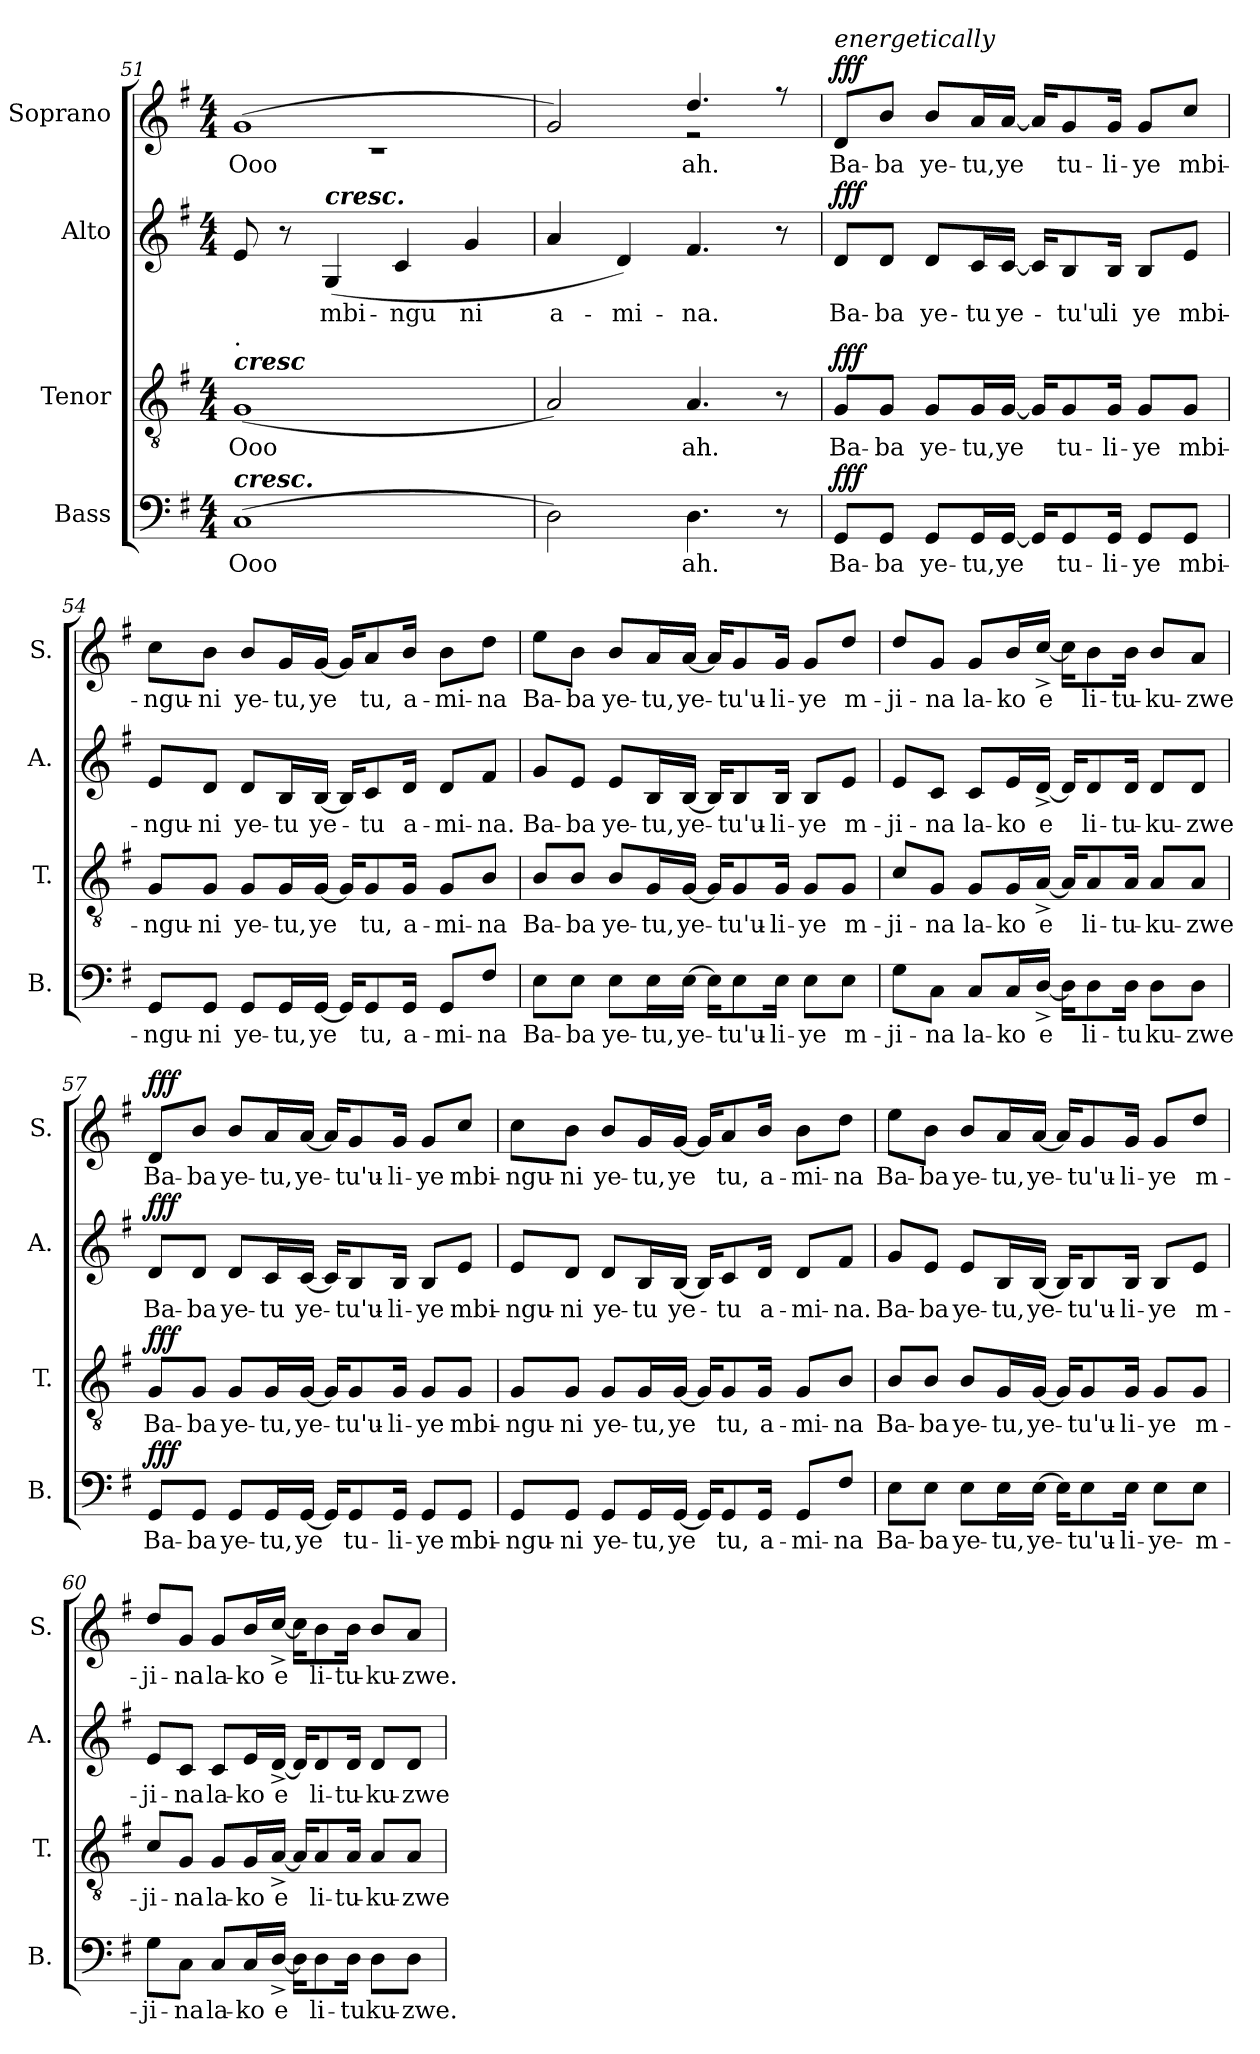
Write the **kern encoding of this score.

**kern	**text	**dynam	**kern	**text	**dynam	**kern	**text	**dynam	**kern	**text	**dynam
*part4	*part4	*part4	*part3	*part3	*part3	*part2	*part2	*part2	*part1	*part1	*part1
*staff4	*staff4	*staff4	*staff3	*staff3	*staff3	*staff2	*staff2	*staff2	*staff1	*staff1	*staff1
*I"Bass	*	*	*I"Tenor	*	*	*I"Alto	*	*	*I"Soprano	*	*
*I'B.	*	*	*I'T.	*	*	*I'A.	*	*	*I'S.	*	*
*clefF4	*	*	*clefGv2	*	*	*clefG2	*	*	*clefG2	*	*
*k[f#]	*	*	*k[f#]	*	*	*k[f#]	*	*	*k[f#]	*	*
*M4/4	*	*	*M4/4	*	*	*M4/4	*	*	*M4/4	*	*
=51	=51	=51	=51	=51	=51	=51	=51	=51	=51	=51	=51
!	!	!	!	!	!	!	!	!	!LO:TX:a:Bi:t=cresc.	!	!
!	!	!	!LO:TX:a:Bi:t=cresc	!	!	!	!	!	!	!	!
!	!	!	!LO:TX:a:t=.	!	!	!	!	!	!	!	!
!LO:TX:a:Bi:t=cresc.	!	!	!	!	!	!	!	!	!	!	!
!	!LO:LY:b	!	!	!LO:LY:b	!	!	!	!	!	!LO:LY:b	!
*	*	*	*	*	*	*	*	*	*^	*	*
(1C	Ooo	.	(1G	Ooo	.	8e/	.	.	(1g	1r	Ooo	.
.	.	.	.	.	.	8r	.	.	.	.	.	.
!	!	!	!	!	!	!LO:TX:a:Bi:t=cresc.	!	!	!	!	!	!
!	!	!	!	!	!	!	!LO:LY:b	!	!	!	!	!
.	.	.	.	.	.	(4G/	mbi-	.	.	.	.	.
!	!	!	!	!	!	!	!LO:LY:b	!	!	!	!	!
.	.	.	.	.	.	4c/	-ngu	.	.	.	.	.
!	!	!	!	!	!	!	!LO:LY:b	!	!	!	!	!
.	.	.	.	.	.	4g/	ni	.	.	.	.	.
=52	=52	=52	=52	=52	=52	=52	=52	=52	=52	=52	=52	=52
!	!	!	!	!	!	!	!LO:LY:b	!	!	!	!	!
2D\)	.	.	2A/)	.	.	4a/	a-	.	2g/)	2ryy	.	.
!	!	!	!	!	!	!	!LO:LY:b	!	!	!	!	!
.	.	.	.	.	.	4d/)	-mi-	.	.	.	.	.
!	!LO:LY:b	!	!	!LO:LY:b	!	!	!LO:LY:b	!	!	!	!LO:LY:b	!
4.D\	ah.	.	4.A/	ah.	.	4.f#/	-na.	.	4.dd/	2r	ah.	.
8r	.	.	8r	.	.	8r	.	.	8r	.	.	.
*	*	*	*	*	*	*	*	*	*v	*v	*	*
!!LO:LB:g=z
=53	=53	=53	=53	=53	=53	=53	=53	=53	=53	=53	=53
!	!	!	!	!	!	!	!	!	!LO:TX:a:i:t=energetically	!	!
!	!LO:LY:b	!LO:DY:a	!	!LO:LY:b	!LO:DY:a	!	!LO:LY:b	!LO:DY:a	!	!LO:LY:b	!LO:DY:a
8GG/L	Ba-	fff	8G/L	Ba-	fff	8d/L	Ba-	fff	8d/L	Ba-	fff
!	!LO:LY:b	!	!	!LO:LY:b	!	!	!LO:LY:b	!	!	!LO:LY:b	!
8GG/J	-ba	.	8G/J	-ba	.	8d/J	-ba	.	8b/J	-ba	.
!	!LO:LY:b	!	!	!LO:LY:b	!	!	!LO:LY:b	!	!	!LO:LY:b	!
8GG/L	ye-	.	8G/L	ye-	.	8d/L	ye-	.	8b/L	ye-	.
!	!LO:LY:b	!	!	!LO:LY:b	!	!	!LO:LY:b	!	!	!LO:LY:b	!
16GG/L	-tu,	.	16G/L	-tu,	.	16c/L	-tu	.	16a/L	-tu,	.
!	!LO:LY:b	!	!	!LO:LY:b	!	!	!LO:LY:b	!	!	!LO:LY:b	!
[16GG/JJ	-ye	.	[16G/JJ	-ye	.	[16c/JJ	ye-	.	[16a/JJ	-ye	.
16GG/KL]	.	.	16G/KL]	.	.	16c/KL]	.	.	16a/KL]	.	.
!	!LO:LY:b	!	!	!LO:LY:b	!	!	!LO:LY:b	!	!	!LO:LY:b	!
8GG/	-tu-	.	8G/	-tu-	.	8B/	-tu'u	.	8g/	-tu-	.
!	!LO:LY:b	!	!	!LO:LY:b	!	!	!LO:LY:b	!	!	!LO:LY:b	!
16GG/Jk	-li-	.	16G/Jk	-li-	.	16B/Jk	li	.	16g/Jk	-li-	.
!	!LO:LY:b	!	!	!LO:LY:b	!	!	!LO:LY:b	!	!	!LO:LY:b	!
8GG/L	-ye	.	8G/L	-ye	.	8B/L	ye	.	8g/L	-ye	.
!	!LO:LY:b	!	!	!LO:LY:b	!	!	!LO:LY:b	!	!	!LO:LY:b	!
8GG/J	mbi-	.	8G/J	mbi-	.	8e/J	mbi-	.	8cc/J	mbi-	.
=54	=54	=54	=54	=54	=54	=54	=54	=54	=54	=54	=54
!	!LO:LY:b	!	!	!LO:LY:b	!	!	!LO:LY:b	!	!	!LO:LY:b	!
8GG/L	-ngu-	.	8G/L	ngu-	.	8e/L	-ngu-	.	8cc\L	ngu-	.
!	!LO:LY:b	!	!	!LO:LY:b	!	!	!LO:LY:b	!	!	!LO:LY:b	!
8GG/J	-ni	.	8G/J	-ni	.	8d/J	-ni	.	8b\J	-ni	.
!	!LO:LY:b	!	!	!LO:LY:b	!	!	!LO:LY:b	!	!	!LO:LY:b	!
8GG/L	ye-	.	8G/L	ye-	.	8d/L	ye-	.	8b/L	ye-	.
!	!LO:LY:b	!	!	!LO:LY:b	!	!	!LO:LY:b	!	!	!LO:LY:b	!
16GG/L	-tu,	.	16G/L	-tu,	.	16B/L	-tu	.	16g/L	-tu,	.
!	!LO:LY:b	!	!	!LO:LY:b	!	!	!LO:LY:b	!	!	!LO:LY:b	!
[16GG/JJ	ye	.	[16G/JJ	ye	.	[16B/JJ	ye-	.	[16g/JJ	ye	.
16GG/KL]	.	.	16G/KL]	.	.	16B/KL]	.	.	16g/KL]	.	.
!	!LO:LY:b	!	!	!LO:LY:b	!	!	!LO:LY:b	!	!	!LO:LY:b	!
8GG/	tu,	.	8G/	tu,	.	8c/	-tu	.	8a/	tu,	.
!	!LO:LY:b	!	!	!LO:LY:b	!	!	!LO:LY:b	!	!	!LO:LY:b	!
16GG/Jk	a-	.	16G/Jk	a-	.	16d/Jk	a-	.	16b/Jk	a-	.
!	!LO:LY:b	!	!	!LO:LY:b	!	!	!LO:LY:b	!	!	!LO:LY:b	!
8GG/L	-mi-	.	8G/L	-mi-	.	8d/L	-mi-	.	8b\L	-mi-	.
!	!LO:LY:b	!	!	!LO:LY:b	!	!	!LO:LY:b	!	!	!LO:LY:b	!
8F#/J	-na	.	8B/J	-na	.	8f#/J	-na.	.	8dd\J	-na	.
=55	=55	=55	=55	=55	=55	=55	=55	=55	=55	=55	=55
!	!LO:LY:b	!	!	!LO:LY:b	!	!	!LO:LY:b	!	!	!LO:LY:b	!
8E\L	Ba-	.	8B/L	Ba-	.	8g/L	Ba-	.	8ee\L	Ba-	.
!	!LO:LY:b	!	!	!LO:LY:b	!	!	!LO:LY:b	!	!	!LO:LY:b	!
8E\J	-ba	.	8B/J	-ba	.	8e/J	-ba	.	8b\J	-ba	.
!	!LO:LY:b	!	!	!LO:LY:b	!	!	!LO:LY:b	!	!	!LO:LY:b	!
8E\L	ye-	.	8B/L	ye-	.	8e/L	ye-	.	8b/L	ye-	.
!	!LO:LY:b	!	!	!LO:LY:b	!	!	!LO:LY:b	!	!	!LO:LY:b	!
16E\L	-tu,	.	16G/L	-tu,	.	16B/L	-tu,	.	16a/L	-tu,	.
!	!LO:LY:b	!	!	!LO:LY:b	!	!	!LO:LY:b	!	!	!LO:LY:b	!
[16E\JJ	-ye-	.	[16G/JJ	-ye-	.	[16B/JJ	-ye-	.	[16a/JJ	-ye-	.
16E\KL]	.	.	16G/KL]	.	.	16B/KL]	.	.	16a/KL]	.	.
!	!LO:LY:b	!	!	!LO:LY:b	!	!	!LO:LY:b	!	!	!LO:LY:b	!
8E\	-tu'u-	.	8G/	-tu'u-	.	8B/	-tu'u-	.	8g/	-tu'u-	.
!	!LO:LY:b	!	!	!LO:LY:b	!	!	!LO:LY:b	!	!	!LO:LY:b	!
16E\Jk	-li-	.	16G/Jk	-li-	.	16B/Jk	-li-	.	16g/Jk	-li-	.
!	!LO:LY:b	!	!	!LO:LY:b	!	!	!LO:LY:b	!	!	!LO:LY:b	!
8E\L	-ye	.	8G/L	-ye	.	8B/L	-ye	.	8g/L	-ye	.
!	!LO:LY:b	!	!	!LO:LY:b	!	!	!LO:LY:b	!	!	!LO:LY:b	!
8E\J	m-	.	8G/J	m-	.	8e/J	m-	.	8dd/J	m-	.
!!LO:PB:g=z
=56	=56	=56	=56	=56	=56	=56	=56	=56	=56	=56	=56
!	!LO:LY:b	!	!	!LO:LY:b	!	!	!LO:LY:b	!	!	!LO:LY:b	!
8G\L	-ji-	.	8c/L	-ji-	.	8e/L	-ji-	.	8dd/L	-ji-	.
!	!LO:LY:b	!	!	!LO:LY:b	!	!	!LO:LY:b	!	!	!LO:LY:b	!
8C\J	-na	.	8G/J	-na	.	8c/J	-na	.	8g/J	-na	.
!	!LO:LY:b	!	!	!LO:LY:b	!	!	!LO:LY:b	!	!	!LO:LY:b	!
8C/L	la-	.	8G/L	la-	.	8c/L	la-	.	8g/L	la-	.
!	!LO:LY:b	!	!	!LO:LY:b	!	!	!LO:LY:b	!	!	!LO:LY:b	!
16C/L	-ko	.	16G/L	-ko	.	16e/L	-ko	.	16b/L	-ko	.
!	!LO:LY:b	!	!	!LO:LY:b	!	!	!LO:LY:b	!	!	!LO:LY:b	!
[16D^/JJ	e	.	[16A^/JJ	e	.	[16d^/JJ	e	.	[16cc^/JJ	e	.
16D\KL]	.	.	16A/KL]	.	.	16d/KL]	.	.	16cc\KL]	.	.
!	!LO:LY:b	!	!	!LO:LY:b	!	!	!LO:LY:b	!	!	!LO:LY:b	!
8D\	li-	.	8A/	li-	.	8d/	li-	.	8b\	li-	.
!	!LO:LY:b	!	!	!LO:LY:b	!	!	!LO:LY:b	!	!	!LO:LY:b	!
16D\Jk	-tu	.	16A/Jk	-tu-	.	16d/Jk	-tu-	.	16b\Jk	-tu-	.
!	!LO:LY:b	!	!	!LO:LY:b	!	!	!LO:LY:b	!	!	!LO:LY:b	!
8D\L	-ku-	.	8A/L	-ku-	.	8d/L	-ku-	.	8b/L	-ku-	.
!	!LO:LY:b	!	!	!LO:LY:b	!	!	!LO:LY:b	!	!	!LO:LY:b	!
8D\J	-zwe	.	8A/J	-zwe	.	8d/J	-zwe	.	8a/J	-zwe	.
=57	=57	=57	=57	=57	=57	=57	=57	=57	=57	=57	=57
!	!LO:LY:b	!LO:DY:a	!	!LO:LY:b	!LO:DY:a	!	!LO:LY:b	!LO:DY:a	!	!LO:LY:b	!LO:DY:a
8GG/L	Ba-	fff	8G/L	Ba-	fff	8d/L	Ba-	fff	8d/L	Ba-	fff
!	!LO:LY:b	!	!	!LO:LY:b	!	!	!LO:LY:b	!	!	!LO:LY:b	!
8GG/J	-ba	.	8G/J	-ba	.	8d/J	-ba	.	8b/J	-ba	.
!	!LO:LY:b	!	!	!LO:LY:b	!	!	!LO:LY:b	!	!	!LO:LY:b	!
8GG/L	ye-	.	8G/L	ye-	.	8d/L	ye-	.	8b/L	ye-	.
!	!LO:LY:b	!	!	!LO:LY:b	!	!	!LO:LY:b	!	!	!LO:LY:b	!
16GG/L	-tu,	.	16G/L	-tu,	.	16c/L	-tu	.	16a/L	-tu,	.
!	!LO:LY:b	!	!	!LO:LY:b	!	!	!LO:LY:b	!	!	!LO:LY:b	!
[16GG/JJ	-ye	.	[16G/JJ	-ye-	.	[16c/JJ	ye-	.	[16a/JJ	-ye-	.
16GG/KL]	.	.	16G/KL]	.	.	16c/KL]	.	.	16a/KL]	.	.
!	!LO:LY:b	!	!	!LO:LY:b	!	!	!LO:LY:b	!	!	!LO:LY:b	!
8GG/	-tu-	.	8G/	-tu'u-	.	8B/	-tu'u-	.	8g/	-tu'u-	.
!	!LO:LY:b	!	!	!LO:LY:b	!	!	!LO:LY:b	!	!	!LO:LY:b	!
16GG/Jk	-li-	.	16G/Jk	-li-	.	16B/Jk	-li-	.	16g/Jk	-li-	.
!	!LO:LY:b	!	!	!LO:LY:b	!	!	!LO:LY:b	!	!	!LO:LY:b	!
8GG/L	-ye	.	8G/L	-ye	.	8B/L	-ye	.	8g/L	-ye	.
!	!LO:LY:b	!	!	!LO:LY:b	!	!	!LO:LY:b	!	!	!LO:LY:b	!
8GG/J	mbi-	.	8G/J	mbi-	.	8e/J	mbi-	.	8cc/J	mbi-	.
=58	=58	=58	=58	=58	=58	=58	=58	=58	=58	=58	=58
!	!LO:LY:b	!	!	!LO:LY:b	!	!	!LO:LY:b	!	!	!LO:LY:b	!
8GG/L	-ngu-	.	8G/L	-ngu-	.	8e/L	-ngu-	.	8cc\L	-ngu-	.
!	!LO:LY:b	!	!	!LO:LY:b	!	!	!LO:LY:b	!	!	!LO:LY:b	!
8GG/J	-ni	.	8G/J	-ni	.	8d/J	-ni	.	8b\J	-ni	.
!	!LO:LY:b	!	!	!LO:LY:b	!	!	!LO:LY:b	!	!	!LO:LY:b	!
8GG/L	ye-	.	8G/L	ye-	.	8d/L	ye-	.	8b/L	ye-	.
!	!LO:LY:b	!	!	!LO:LY:b	!	!	!LO:LY:b	!	!	!LO:LY:b	!
16GG/L	-tu,	.	16G/L	-tu,	.	16B/L	-tu	.	16g/L	-tu,	.
!	!LO:LY:b	!	!	!LO:LY:b	!	!	!LO:LY:b	!	!	!LO:LY:b	!
[16GG/JJ	ye	.	[16G/JJ	ye	.	[16B/JJ	ye-	.	[16g/JJ	ye	.
16GG/KL]	.	.	16G/KL]	.	.	16B/KL]	.	.	16g/KL]	.	.
!	!LO:LY:b	!	!	!LO:LY:b	!	!	!LO:LY:b	!	!	!LO:LY:b	!
8GG/	tu,	.	8G/	tu,	.	8c/	-tu	.	8a/	tu,	.
!	!LO:LY:b	!	!	!LO:LY:b	!	!	!LO:LY:b	!	!	!LO:LY:b	!
16GG/Jk	a-	.	16G/Jk	a-	.	16d/Jk	a-	.	16b/Jk	a-	.
!	!LO:LY:b	!	!	!LO:LY:b	!	!	!LO:LY:b	!	!	!LO:LY:b	!
8GG/L	-mi-	.	8G/L	-mi-	.	8d/L	-mi-	.	8b\L	-mi-	.
!	!LO:LY:b	!	!	!LO:LY:b	!	!	!LO:LY:b	!	!	!LO:LY:b	!
8F#/J	-na	.	8B/J	-na	.	8f#/J	-na.	.	8dd\J	-na	.
!!LO:LB:g=z
=59	=59	=59	=59	=59	=59	=59	=59	=59	=59	=59	=59
!	!LO:LY:b	!	!	!LO:LY:b	!	!	!LO:LY:b	!	!	!LO:LY:b	!
8E\L	Ba-	.	8B/L	Ba-	.	8g/L	Ba-	.	8ee\L	Ba-	.
!	!LO:LY:b	!	!	!LO:LY:b	!	!	!LO:LY:b	!	!	!LO:LY:b	!
8E\J	-ba	.	8B/J	-ba	.	8e/J	-ba	.	8b\J	-ba	.
!	!LO:LY:b	!	!	!LO:LY:b	!	!	!LO:LY:b	!	!	!LO:LY:b	!
8E\L	ye-	.	8B/L	ye-	.	8e/L	ye-	.	8b/L	ye-	.
!	!LO:LY:b	!	!	!LO:LY:b	!	!	!LO:LY:b	!	!	!LO:LY:b	!
16E\L	-tu,	.	16G/L	-tu,	.	16B/L	-tu,	.	16a/L	-tu,	.
!	!LO:LY:b	!	!	!LO:LY:b	!	!	!LO:LY:b	!	!	!LO:LY:b	!
[16E\JJ	-ye-	.	[16G/JJ	-ye-	.	[16B/JJ	-ye-	.	[16a/JJ	-ye-	.
16E\KL]	.	.	16G/KL]	.	.	16B/KL]	.	.	16a/KL]	.	.
!	!LO:LY:b	!	!	!LO:LY:b	!	!	!LO:LY:b	!	!	!LO:LY:b	!
8E\	-tu'u-	.	8G/	-tu'u-	.	8B/	-tu'u-	.	8g/	-tu'u-	.
!	!LO:LY:b	!	!	!LO:LY:b	!	!	!LO:LY:b	!	!	!LO:LY:b	!
16E\Jk	-li-	.	16G/Jk	-li-	.	16B/Jk	-li-	.	16g/Jk	-li-	.
!	!LO:LY:b	!	!	!LO:LY:b	!	!	!LO:LY:b	!	!	!LO:LY:b	!
8E\L	-ye-	.	8G/L	-ye	.	8B/L	-ye	.	8g/L	-ye	.
!	!LO:LY:b	!	!	!LO:LY:b	!	!	!LO:LY:b	!	!	!LO:LY:b	!
8E\J	-m-	.	8G/J	m-	.	8e/J	m-	.	8dd/J	m-	.
=60	=60	=60	=60	=60	=60	=60	=60	=60	=60	=60	=60
!	!LO:LY:b	!	!	!LO:LY:b	!	!	!LO:LY:b	!	!	!LO:LY:b	!
8G\L	-ji-	.	8c/L	-ji-	.	8e/L	-ji-	.	8dd/L	-ji-	.
!	!LO:LY:b	!	!	!LO:LY:b	!	!	!LO:LY:b	!	!	!LO:LY:b	!
8C\J	-na	.	8G/J	-na	.	8c/J	-na	.	8g/J	-na	.
!	!LO:LY:b	!	!	!LO:LY:b	!	!	!LO:LY:b	!	!	!LO:LY:b	!
8C/L	la-	.	8G/L	la-	.	8c/L	la-	.	8g/L	la-	.
!	!LO:LY:b	!	!	!LO:LY:b	!	!	!LO:LY:b	!	!	!LO:LY:b	!
16C/L	-ko	.	16G/L	-ko	.	16e/L	-ko	.	16b/L	-ko	.
!	!LO:LY:b	!	!	!LO:LY:b	!	!	!LO:LY:b	!	!	!LO:LY:b	!
[16D^/JJ	e	.	[16A^/JJ	e	.	[16d^/JJ	e	.	[16cc^/JJ	e	.
16D\KL]	.	.	16A/KL]	.	.	16d/KL]	.	.	16cc\KL]	.	.
!	!LO:LY:b	!	!	!LO:LY:b	!	!	!LO:LY:b	!	!	!LO:LY:b	!
8D\	li-	.	8A/	li-	.	8d/	li-	.	8b\	li-	.
!	!LO:LY:b	!	!	!LO:LY:b	!	!	!LO:LY:b	!	!	!LO:LY:b	!
16D\Jk	-tu	.	16A/Jk	-tu-	.	16d/Jk	-tu-	.	16b\Jk	-tu-	.
!	!LO:LY:b	!	!	!LO:LY:b	!	!	!LO:LY:b	!	!	!LO:LY:b	!
8D\L	-ku-	.	8A/L	-ku-	.	8d/L	-ku-	.	8b/L	-ku-	.
!	!LO:LY:b	!	!	!LO:LY:b	!	!	!LO:LY:b	!	!	!LO:LY:b	!
8D\J	-zwe.	.	8A/J	-zwe	.	8d/J	-zwe	.	8a/J	-zwe.	.
=	=	=	=	=	=	=	=	=	=	=	=
*-	*-	*-	*-	*-	*-	*-	*-	*-	*-	*-	*-
